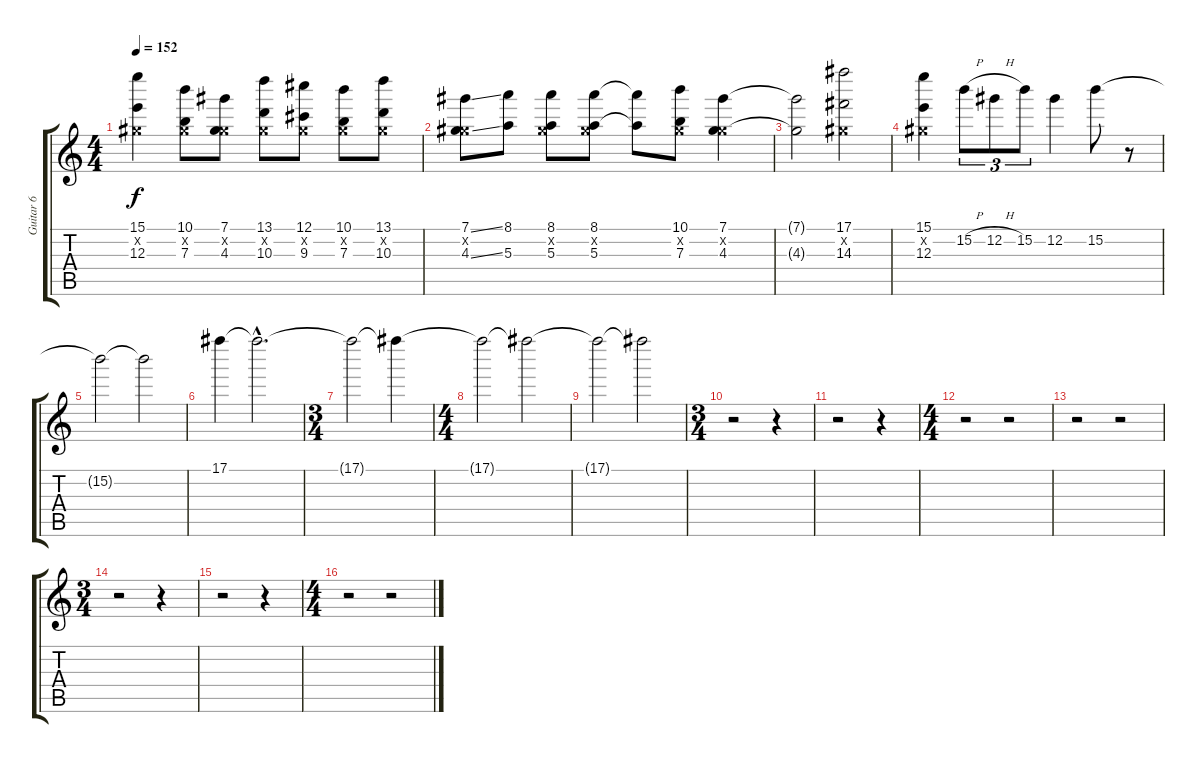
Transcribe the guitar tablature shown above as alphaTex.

\track ("Guitar 6" "Guitar 6") {instrument overdrivenguitar}
\staff {score tabs}
\tuning (Db5 Ab4 E4 B3 Gb3 Db3) {hide}
\ts (4 4)
\tempo 152
\clef g2
\ks c
(15.1 0.2{x} 12.3).4{dy f} (10.1 0.2{x} 7.3).8 (7.1 0.2{x} 4.3).8 (13.1 0.2{x} 10.3).8 (12.1 0.2{x} 9.3).8 (10.1 0.2{x} 7.3).8 (13.1 0.2{x} 10.3).8 |
(7.1{ss} 0.2{x} 4.3{ss}).8 (8.1 5.3).8 (8.1 0.2{x} 5.3).8 (8.1 0.2{x} 5.3).8 (8.1{t} 5.3{t}).8 (10.1 0.2{x} 7.3).8 (7.1 0.2{x} 4.3).4 |
(7.1{t} 4.3{t}).2 (17.1 0.2{x} 14.3).2 |
(15.1 0.2{x} 12.3).4 15.2{h}.8{tu (3 2)} 12.2{h}.8{tu (3 2)} 15.2.8{tu (3 2)} 12.2.4 15.2.8 r.8 |
15.2{t}.2 15.2{t}.2 |
17.1.4 17.1{hac t}.2{d} |
\ts (3 4)
17.1{t}.2 17.1{t}.4 |
\ts (4 4)
17.1{t}.2 17.1{t}.2 |
17.1{t}.2 17.1{t}.2 |
\ts (3 4)
r.2 r.4 |
r.2 r.4 |
\ts (4 4)
r.2 r.2 |
r.2 r.2 |
\ts (3 4)
r.2 r.4 |
r.2 r.4 |
\ts (4 4)
r.2 r.2
